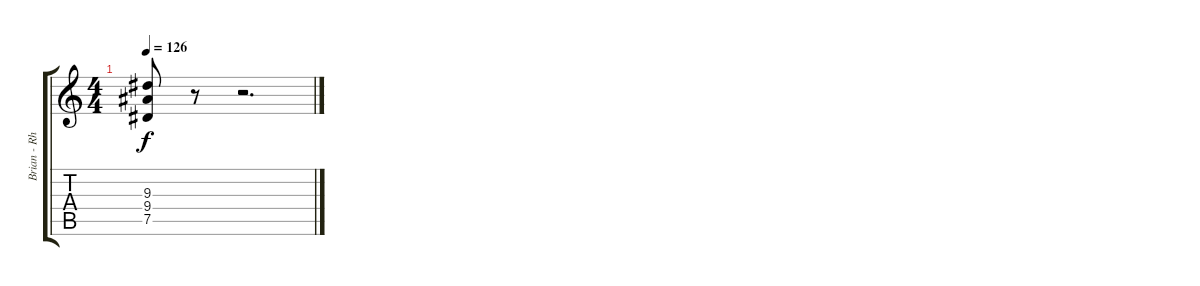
\track ("Brian - Rhythm Guitar" "Brian - Rh") {instrument acousticguitarsteel}
\staff {score tabs}
\tuning (Eb4 Bb3 Gb3 Db3 Ab2 Eb2) {hide}
\ts (4 4)
\tempo 126
\clef g2
\ks c
(9.3 9.4 7.5).8{dy f} r.8 r.2{d}
